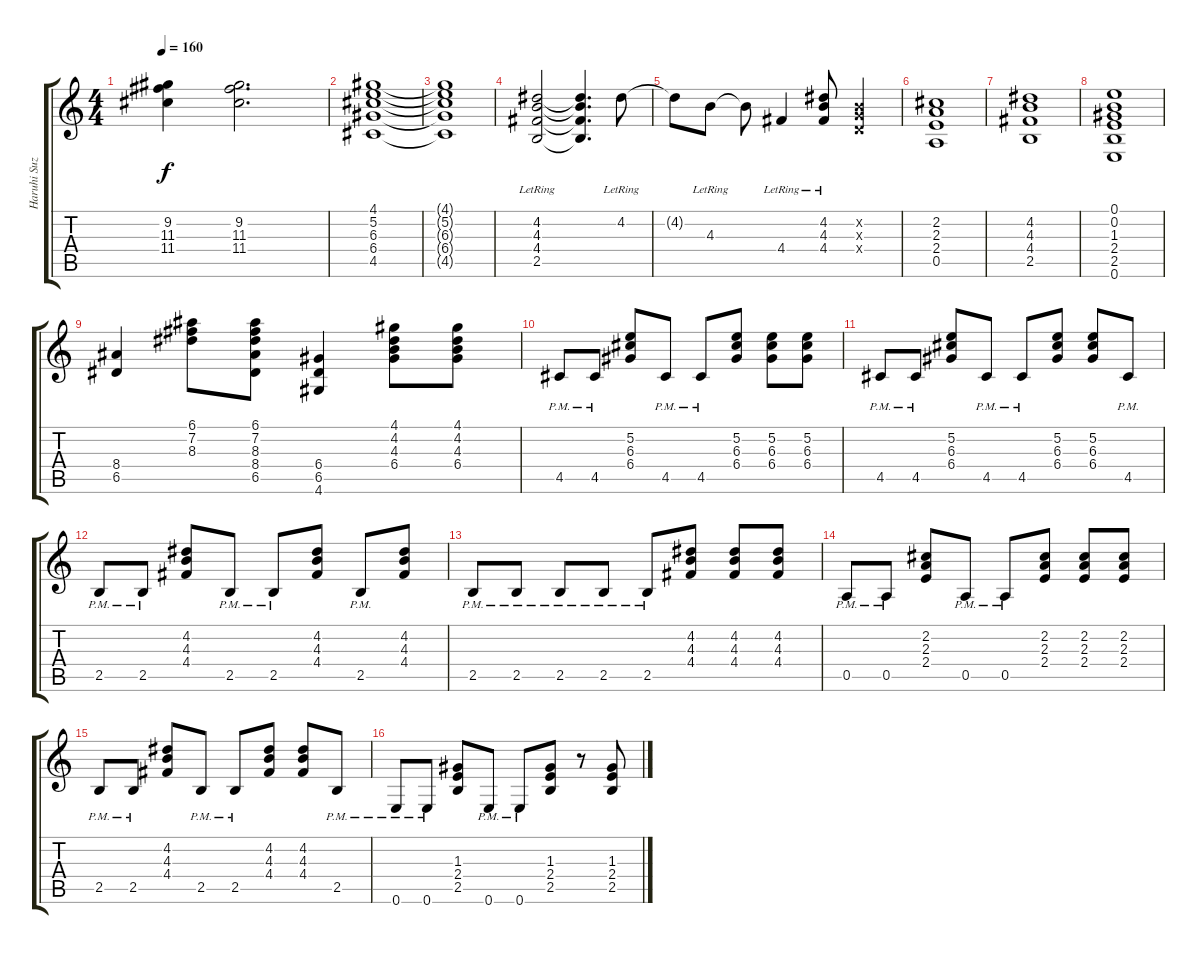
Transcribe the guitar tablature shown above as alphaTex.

\track ("Haruhi Suzumiya (Rhythm Guitar)" "Haruhi Suz") {instrument overdrivenguitar}
\staff {score tabs}
\tuning (E4 B3 G3 D3 A2 E2) {hide}
\ts (4 4)
\tempo 160
\clef g2
\ks c
(9.2 11.3 11.4).4{dy f} (9.2 11.3 11.4).2{d} |
(4.1 5.2 6.3 6.4 4.5).1 |
(4.1{t} 5.2{t} 6.3{t} 6.4{t} 4.5{t}).1 |
(4.2{lr} 4.3{lr} 4.4{lr} 2.5{lr}).2 (4.2{t} 4.3{t} 4.4{t} 2.5{t}).4{d} 4.2{lr}.8 |
4.2{t}.8 4.3{lr}.8 4.3{t}.8 4.4{lr}.4 (4.2{lr} 4.3{lr} 4.4{lr}).8 (0.2{x} 0.3{x} 0.4{x}).4 |
(2.2 2.3 2.4 0.5).1 |
(4.2 4.3 4.4 2.5).1 |
(0.1 0.2 1.3 2.4 2.5 0.6).1 |
(8.4 6.5).4 (6.1 7.2 8.3).8 (6.1 7.2 8.3 8.4 6.5).8 (6.4 6.5 4.6).4 (4.1 4.2 4.3 6.4).8 (4.1 4.2 4.3 6.4).8 |
4.5{pm}.8 4.5{pm}.8 (5.2 6.3 6.4).8 4.5{pm}.8 4.5{pm}.8 (5.2 6.3 6.4).8 (5.2 6.3 6.4).8 (5.2 6.3 6.4).8 |
4.5{pm}.8 4.5{pm}.8 (5.2 6.3 6.4).8 4.5{pm}.8 4.5{pm}.8 (5.2 6.3 6.4).8 (5.2 6.3 6.4).8 4.5{pm}.8 |
2.5{pm}.8 2.5{pm}.8 (4.2 4.3 4.4).8 2.5{pm}.8 2.5{pm}.8 (4.2 4.3 4.4).8 2.5{pm}.8 (4.2 4.3 4.4).8 |
2.5{pm}.8 2.5{pm}.8 2.5{pm}.8 2.5{pm}.8 2.5{pm}.8 (4.2 4.3 4.4).8 (4.2 4.3 4.4).8 (4.2 4.3 4.4).8 |
0.5{pm}.8 0.5{pm}.8 (2.2 2.3 2.4).8 0.5{pm}.8 0.5{pm}.8 (2.2 2.3 2.4).8 (2.2 2.3 2.4).8 (2.2 2.3 2.4).8 |
2.5{pm}.8 2.5{pm}.8 (4.2 4.3 4.4).8 2.5{pm}.8 2.5{pm}.8 (4.2 4.3 4.4).8 (4.2 4.3 4.4).8 2.5{pm}.8 |
0.6{pm}.8 0.6{pm}.8 (1.3 2.4 2.5).8 0.6{pm}.8 0.6{pm}.8 (1.3 2.4 2.5).8 r.8 (1.3 2.4 2.5).8
